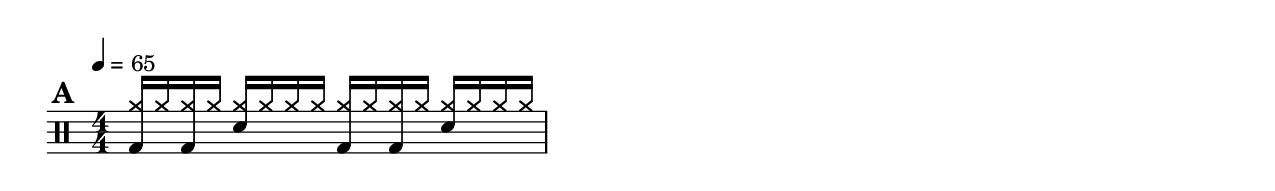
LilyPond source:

\version "2.18.0"

% ====== Drum notations customized
#(define md '(
  (ridecymbal   cross    #f  5)(ridebell     xcircle  #f  5)
  (crashcymbal  cross    #f  6)(splashcymbal harmonic #f  6)
  (pedalhihat   cross    #f -5)(hihat        cross    #f  5)
  (snare        default  #f  1)(sidestick    cross    #f  1)
  (lowmidtom    default  #f  0)(lowtom       default  #f -1)
  (hightom      default  #f  3)(bassdrum     default  #f -3)
))

% ====== Custom open and half-open ornamentation
pth = #'((moveto 1 0.4) (lineto 0 -0.4))
hop = \markup{\hspace #0.5 \draw-circle #.4 #0.1 ##f}
hhop = \markup{ \combine \hop \path #0.1 #pth }
act = \markup {\left-align \musicglyph #"scripts.sforzato"}

% ===== Stems Up voice
up = \drummode { 
  % Customizations
  \stemUp
  \slurDown
  \numericTimeSignature
  
  % Tempo and rehearsal marks
  \mark #1
  
  % Notes
  
  \tempo 4 = 65
  \bar ":|."
  <hh bd>16[ hh <hh bd> hh] <hh sn>[ hh hh hh] <hh bd>[ hh <hh bd> hh] <hh sn>[ hh hh hh]
}

% ===== Stems Down voice
down = \drummode { 
  % Customizations
  \stemDown
  
  % Notes
  
}
                                            
% ====== Layout customizations
\score
{
  <<
    \set Score.markFormatter = #format-mark-circle-numbers
    \override Score.RehearsalMark #'X-offset = #0.5
    \new DrumStaff
    <<
      \set DrumStaff.drumStyleTable=#(alist->hash-table md)
      \new DrumVoice {\voiceOne \up}
      \new DrumVoice {\voiceTwo \down}
    >>
  >>
  
  \layout {\context {\Score \remove "Bar_number_engraver"}}
  \midi {}
}

% ===== Page customizations
\paper{
  #(set-paper-size "letter")
  indent=#0
  line-width=#200
  oddFooterMarkup=##f
  oddHeaderMarkup=##f
  bookTitleMarkup = ##f
  scoreTitleMarkup = ##f
}